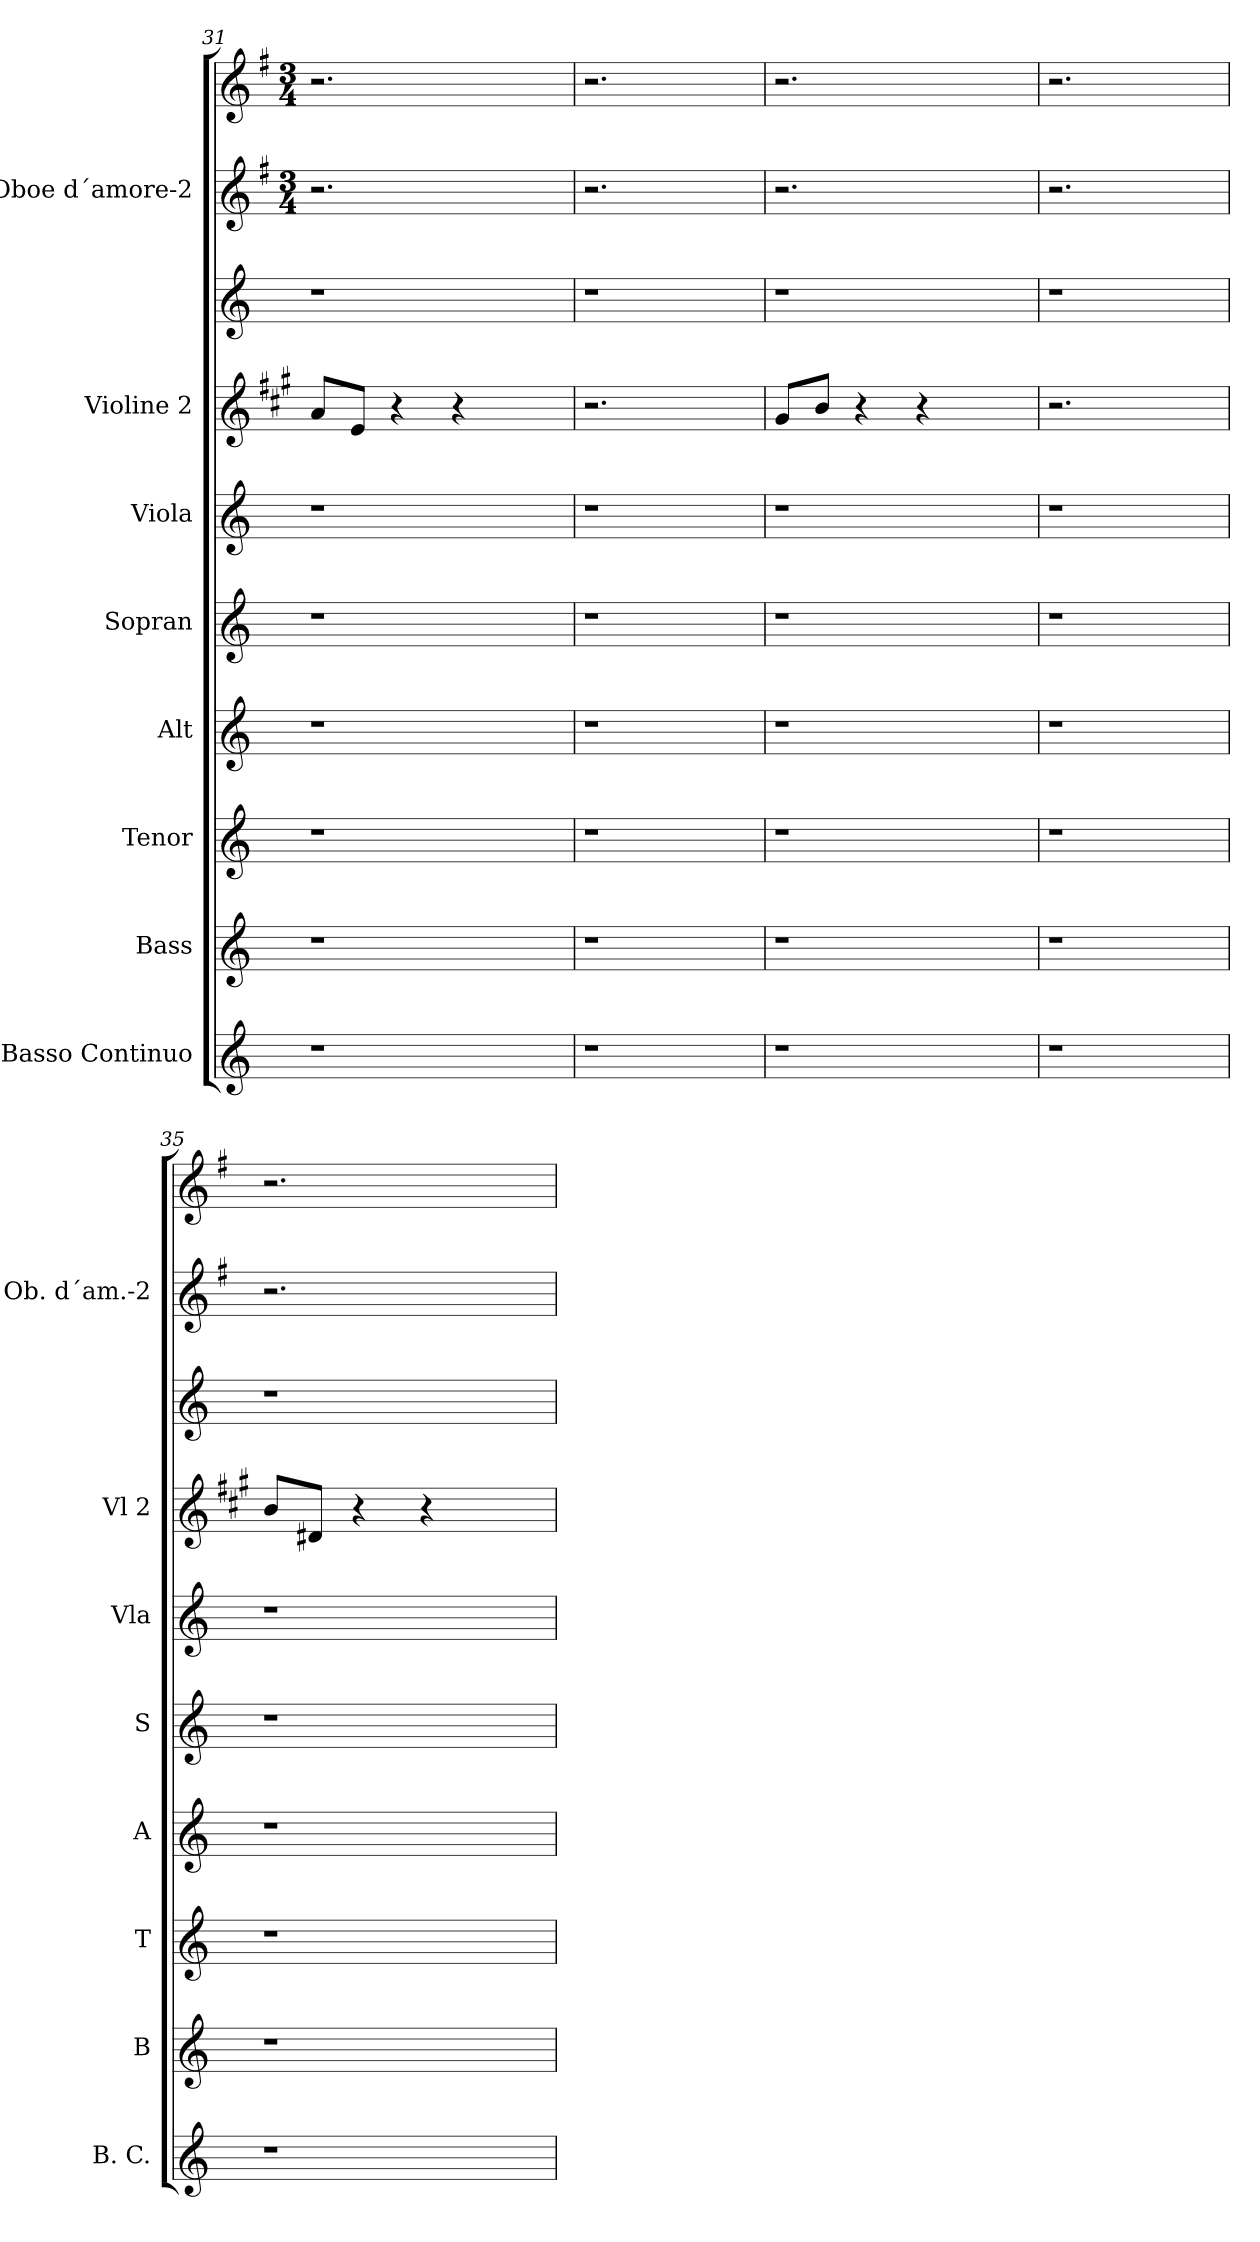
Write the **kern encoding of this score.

**kern	**kern	**kern	**kern	**kern	**kern	**kern	**kern	**kern	**kern
*part8	*part7	*part6	*part5	*part4	*part3	*part2	*part2	*part1	*part1
*staff10	*staff9	*staff8	*staff7	*staff6	*staff5	*staff4	*staff3	*staff2	*staff1
*I"Basso Continuo	*I"Bass	*I"Tenor	*I"Alt	*I"Sopran	*I"Viola	*I"Violine 2	*	*I"Oboe d´amore-2	*
*I'B. C.	*I'B	*I'T	*I'A	*I'S	*I'Vla	*I'Vl 2	*	*I'Ob. d´am.-2	*
*clefG2	*clefG2	*clefG2	*clefG2	*clefG2	*clefG2	*clefG2	*clefG2	*clefG2	*clefG2
*	*	*	*	*	*	*	*	*ITrd4c7	*ITrd4c7
*k[]	*k[]	*k[]	*k[]	*k[]	*k[]	*k[f#c#g#]	*	*k[]	*k[]
*	*	*	*	*	*	*	*	*M3/4	*M3/4
=31	=31	=31	=31	=31	=31	=31	=31	=31	=31
1r	1r	1r	1r	1r	1r	8a/L	1r	2.r	2.r
.	.	.	.	.	.	8e/J	.	.	.
.	.	.	.	.	.	4r	.	.	.
.	.	.	.	.	.	4r	.	.	.
.	.	.	.	.	.	4ryy	.	4ryy	4ryy
=32	=32	=32	=32	=32	=32	=32	=32	=32	=32
1r	1r	1r	1r	1r	1r	2.r	1r	2.r	2.r
.	.	.	.	.	.	4ryy	.	4ryy	4ryy
=33	=33	=33	=33	=33	=33	=33	=33	=33	=33
1r	1r	1r	1r	1r	1r	8g#/L	1r	2.r	2.r
.	.	.	.	.	.	8b/J	.	.	.
.	.	.	.	.	.	4r	.	.	.
.	.	.	.	.	.	4r	.	.	.
.	.	.	.	.	.	4ryy	.	4ryy	4ryy
!!LO:PB:g=z
=34	=34	=34	=34	=34	=34	=34	=34	=34	=34
1r	1r	1r	1r	1r	1r	2.r	1r	2.r	2.r
.	.	.	.	.	.	4ryy	.	4ryy	4ryy
=35	=35	=35	=35	=35	=35	=35	=35	=35	=35
1r	1r	1r	1r	1r	1r	8b/L	1r	2.r	2.r
.	.	.	.	.	.	8d#X/J	.	.	.
.	.	.	.	.	.	4r	.	.	.
.	.	.	.	.	.	4r	.	.	.
.	.	.	.	.	.	4ryy	.	4ryy	4ryy
=	=	=	=	=	=	=	=	=	=
*-	*-	*-	*-	*-	*-	*-	*-	*-	*-
